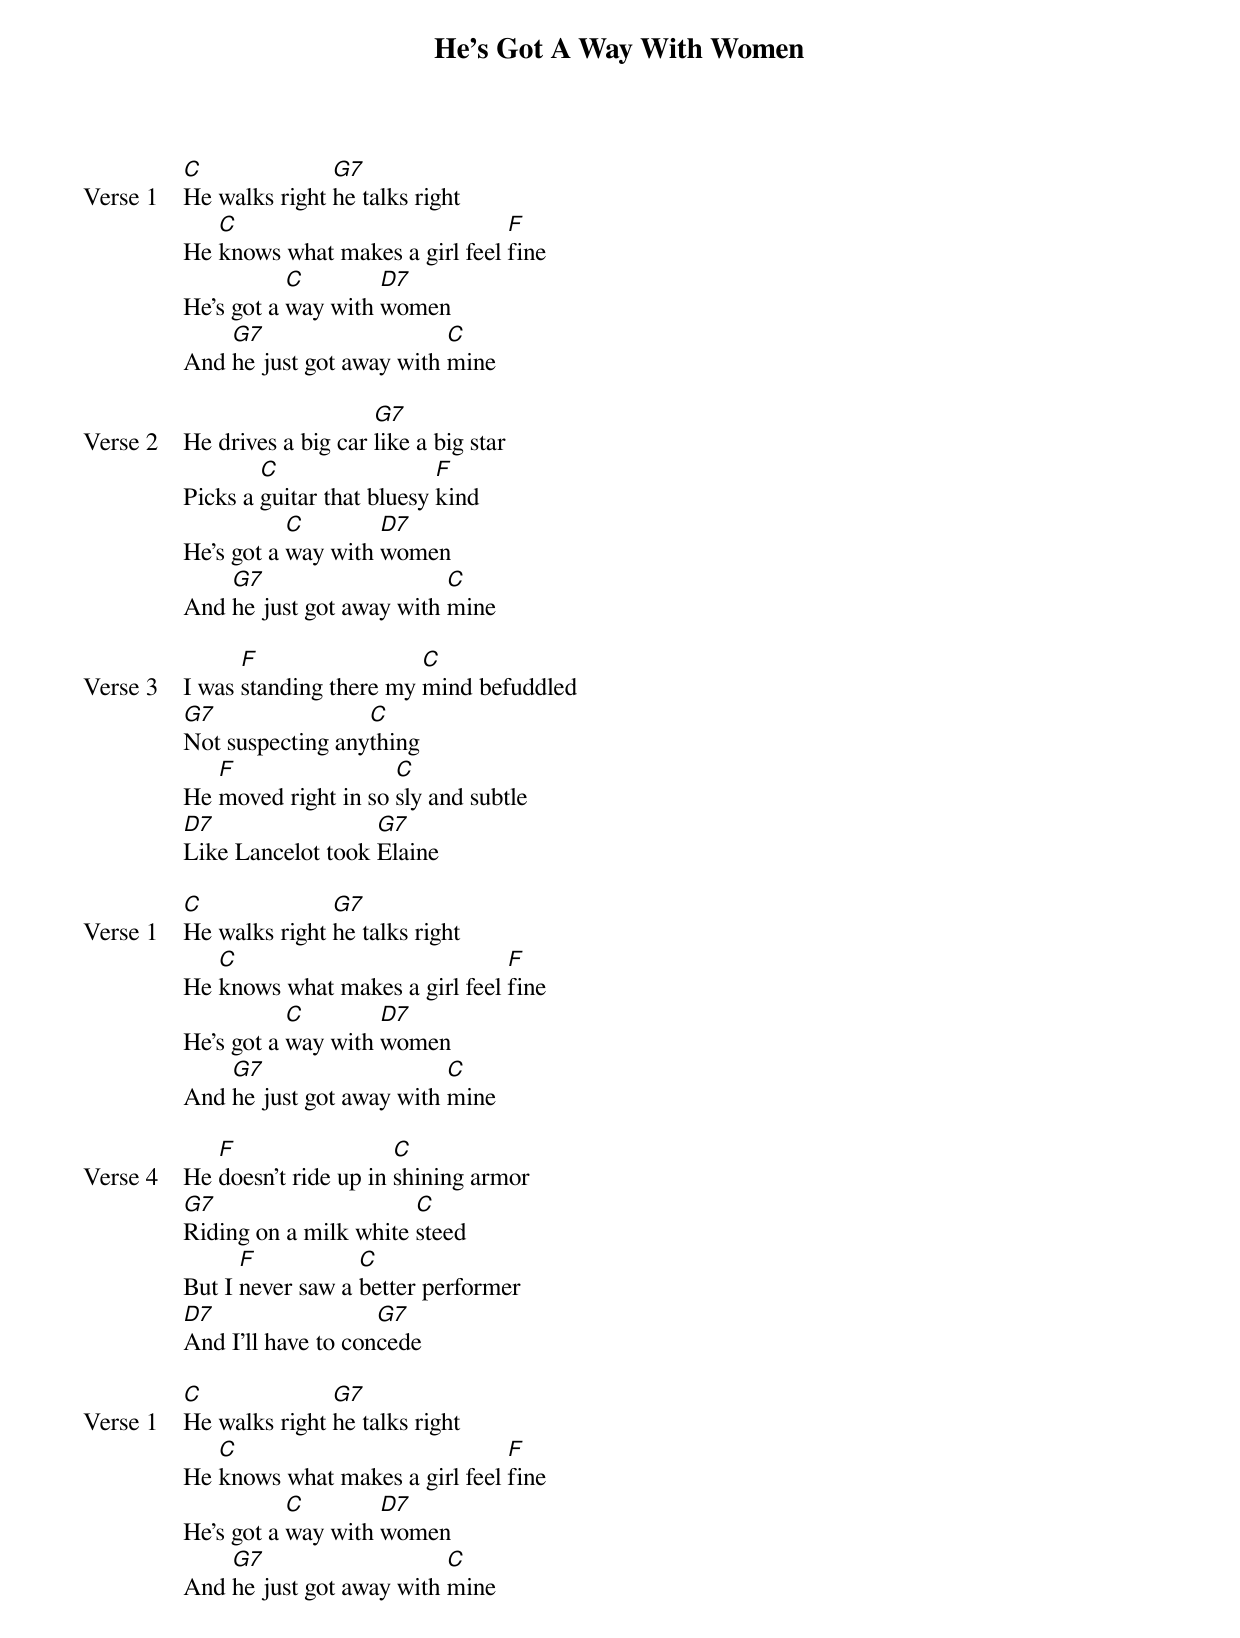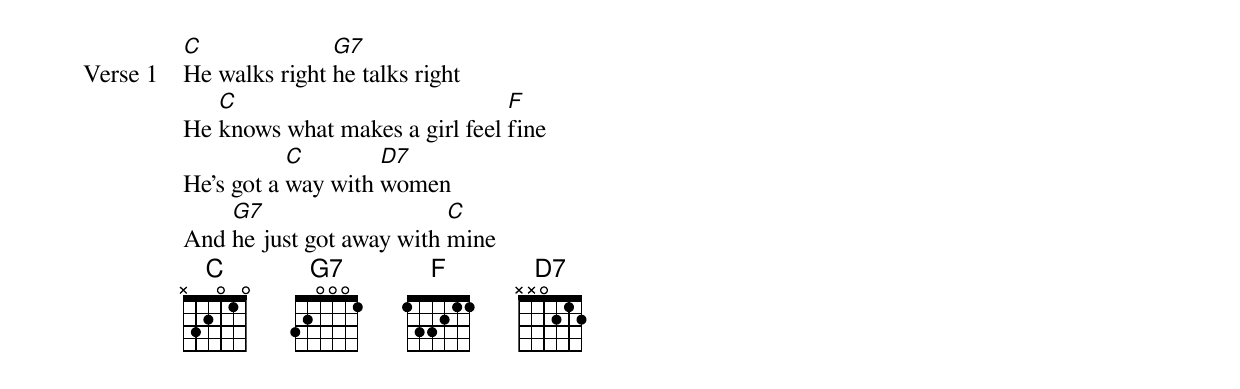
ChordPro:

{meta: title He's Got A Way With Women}
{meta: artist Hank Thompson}
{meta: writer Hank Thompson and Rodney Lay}

{start_of_verse: Verse 1}
[C]He walks right [G7]he talks right
He [C]knows what makes a girl feel [F]fine
He's got a [C]way with [D7]women
And [G7]he just got away with [C]mine
{end_of_verse}

{start_of_verse: Verse 2}
He drives a big car [G7]like a big star
Picks a [C]guitar that bluesy [F]kind
He's got a [C]way with [D7]women
And [G7]he just got away with [C]mine
{end_of_verse}

{start_of_verse: Verse 3}
I was [F]standing there my [C]mind befuddled
[G7]Not suspecting any[C]thing
He [F]moved right in so [C]sly and subtle
[D7]Like Lancelot took [G7]Elaine
{end_of_verse}

{start_of_verse: Verse 1}
[C]He walks right [G7]he talks right
He [C]knows what makes a girl feel [F]fine
He's got a [C]way with [D7]women
And [G7]he just got away with [C]mine
{end_of_verse}

{start_of_verse: Verse 4}
He [F]doesn’t ride up in [C]shining armor
[G7]Riding on a milk white [C]steed
But I [F]never saw a [C]better performer
[D7]And I'll have to con[G7]cede
{end_of_verse}

{start_of_verse: Verse 1}
[C]He walks right [G7]he talks right
He [C]knows what makes a girl feel [F]fine
He's got a [C]way with [D7]women
And [G7]he just got away with [C]mine
{end_of_verse}

{start_of_verse: Verse 1}
[C]He walks right [G7]he talks right
He [C]knows what makes a girl feel [F]fine
He's got a [C]way with [D7]women
And [G7]he just got away with [C]mine
{end_of_verse}
